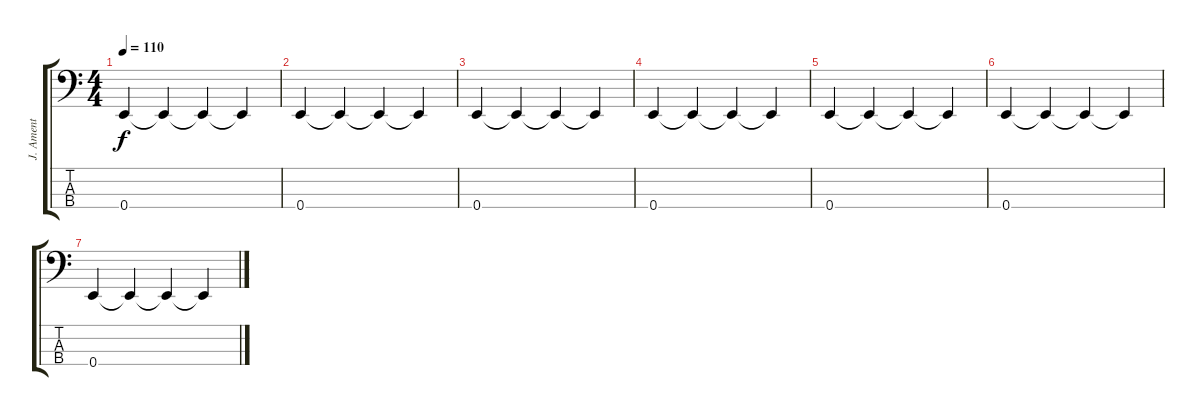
\track ("J. Ament" "J. Ament") {instrument fretlessbass}
\staff {score tabs}
\tuning (G2 D2 A1 E1) {hide}
\ts (4 4)
\tempo 110
\clef f4
\ks c
0.4.4{dy f} 0.4{t}.4 0.4{t}.4 0.4{t}.4 |
0.4.4 0.4{t}.4 0.4{t}.4 0.4{t}.4 |
0.4.4 0.4{t}.4 0.4{t}.4 0.4{t}.4 |
0.4.4 0.4{t}.4 0.4{t}.4 0.4{t}.4 |
0.4.4 0.4{t}.4 0.4{t}.4 0.4{t}.4 |
0.4.4 0.4{t}.4 0.4{t}.4 0.4{t}.4 |
0.4.4 0.4{t}.4 0.4{t}.4 0.4{t}.4
